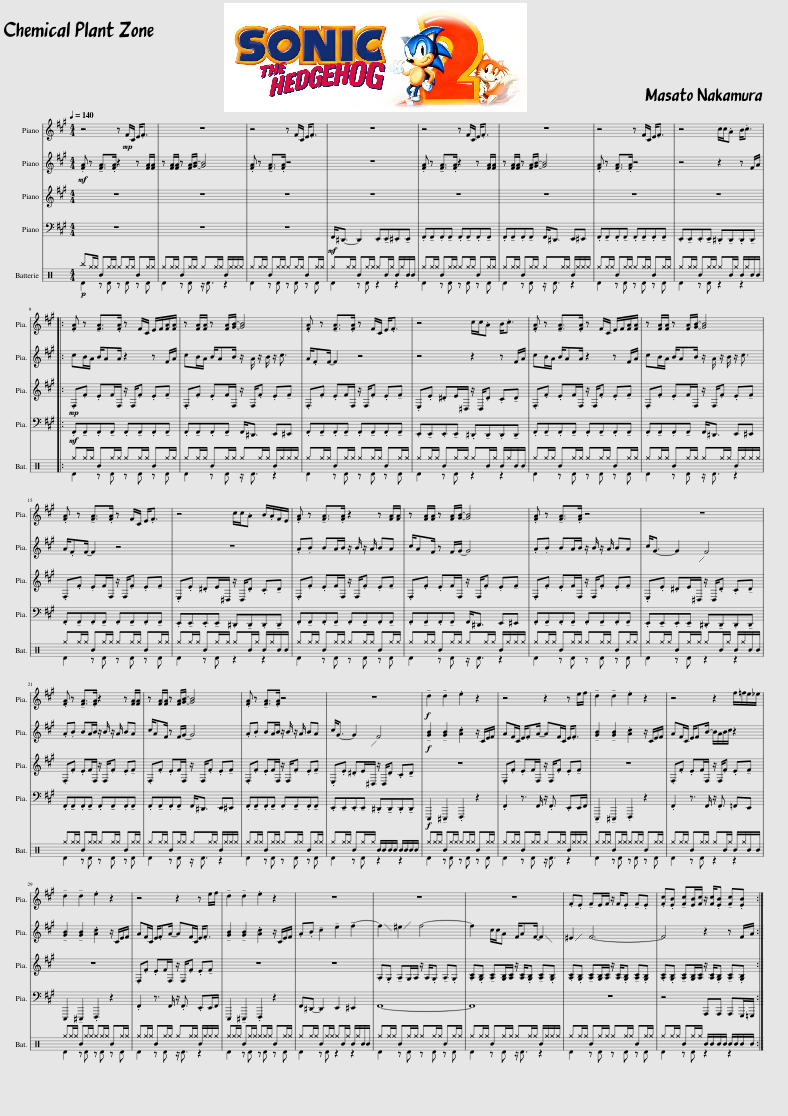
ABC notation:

X:1
%%score 1 2 3 4 ( 5 6 )
L:1/8
Q:1/4=140
M:4/4
I:linebreak $
K:A
V:1 treble
V:2 treble
V:3 treble
V:4 bass
V:5 perc
K:none
V:6 perc
K:none
V:1
 z4 z!mp! F/C/ E<.F | z8 | z4 z F/C/ E<.F | z8 | z4 z F/C/ E<.F | %5
 z8 | z4 z F/C/ E<.F | z4 c/c/.A B<.c |:$ .[FA] z !tenuto![FA]>.[FA] z F/C/ E/F/[FA]/[FA]/ | z [FA]/[FA]/ z [FA]/[GB]/- [GB]4 | %10
 .[FA] z !tenuto![FA]>.[FA] z F/C/ E<.F | z4 c/c/.A B<.c | .[FA] z !tenuto![FA]>.[FA] z F/C/ E/F/[FA]/[FA]/ | z [FA]/[FA]/ z [FA]/[GB]/- [GB]4 |$ .[FA] z !tenuto![FA]>.[FA] z F/C/ E<.F | %15
 z4 c/c/.A B/.A/F/E/ | .[FA] z !tenuto![FA]>.[FA] z2 z [FA]/[FA]/ | z [FA]/[FA]/ z [FA]/[GB]/- [GB]4 | .[FA] z !tenuto![FA]>.[FA] z4 | z8 |$ %20
 .[FA] z !tenuto![FA]>.[FA] z2 z [FA]/[FA]/ | z [FA]/[FA]/ z [FA]/[GB]/- [GB]4 | .[FA] z !tenuto![FA]>.[FA] z4 | z8 |!f! !tenuto!d2 !tenuto!d2 .e2 z2 | %25
 z4 z2 z e/f/ | !tenuto!d2 !tenuto!d2 .e2 z2 | z4 z2 f/=f/e/_e/ |$ !tenuto!d2 !tenuto!d2 .e2 z2 | z4 z2 z e/f/ | %30
 !tenuto!d2 !tenuto!d2 .e2 z2 | z8 | z8 | z8 | .F.E !tenuto!FE/F/ z/ F/.E !tenuto!F.E | %35
 .[Fc].[EB] !tenuto![Fc][EB]/[Fc]/ z/ [Fc]/.[EB] !tenuto![Fc].[EB] :| %36
V:2
!mf! .[FA] z !tenuto![FA]>.[FA] z2 z [FA]/[FA]/ | z [FA]/[FA]/ z [FA]/[GB]/- [GB]4 | .[FA] z !tenuto![FA]>.[FA] z4 | z8 | .[FA] z !tenuto![FA]>.[FA] z2 z [FA]/[FA]/ | %5
 z [FA]/[FA]/ z [FA]/[GB]/- [GB]4 | .[FA] z !tenuto![FA]>.[FA] z4 | z4 z2 z F/A/ |:$ cB/A/ B/AA/ z2 z F/A/ | cB/A/ B/AB/ z/ A/ z/ B/ z/ c3/2 | %10
 A/.FF/- F2 z4 | z4 z2 z F/A/ | cB/A/ B/AA/ z2 z F/A/ | cB/A/ B/AB/ z/ A/ z/ B/ z/ c3/2 |$ A/.FF/- F2 z4 | %15
 z8 | .A.B BA/B/ z/ B/ z/ A/ BA | c/AF/ z F/G/- G4 | .A.B BA/B/ z/ B/ z/ A/ BA | c<G- G2 !slide!F4 |$ %20
 .A.B BA/B/ z/ B/ z/ A/ BA | c/AF/ z F/G/- G4 | .A.B BA/B/ z/ B/ z/ A/ BA | c<G- G2 !slide!F4 |!f! !tenuto![GB]2 !tenuto![GB]2 .[Ac]2 z/ C/E/F/ | %25
 AF/C/ E/.FA/- AF/C/ E<.F | !tenuto![GB]2 !tenuto![GB]2 .[Ac]2 z/ C/E/F/ | AF/C/ E/FB/- B/A/B/c/ z2 |$ !tenuto![GB]2 !tenuto![GB]2 .[Ac]2 z/ C/E/F/ | AF/C/ E/.FA/- AF/C/ E<.F | %30
 !tenuto![GB]2 !tenuto![GB]2 .[Ac]2 z/ C/E/F/ | .A.B !tenuto!c2 !tenuto!e2 !tenuto!f2- | f2 ^e2 f4- | f2 c/c/A F/AF/- F2 | ^E2 F6- | %35
 F4 z2 z F/A/ :| %36
V:3
 z8 | z8 | z8 | z8 | z8 | %5
 z8 | z8 | z8 |:$!mp! .F,.F .EF/F,/ z/ F,/.F .E!tenuto!F | .F,.F .EF/F,/ z/ F,/.F .E!tenuto!F | %10
 .F,.F .EF/F,/ z/ F,/.F .E!tenuto!F | .E,.E .^DE/^D,/ z/ D,/.D .C!tenuto!D | .F,.F .EF/F,/ z/ F,/.F .E!tenuto!F | .F,.F .EF/F,/ z/ F,/.F .E!tenuto!F |$ .F,.F .EF/F,/ z/ F,/.F .E!tenuto!F | %15
 .E,.E .^DE/^D,/ z/ D,/.D .C!tenuto!D | .F,.F .EF/F,/ z/ F,/.F .E!tenuto!F | .F,.F .EF/F,/ z/ F,/.F .E!tenuto!F | .F,.F .EF/F,/ z/ F,/.F .E!tenuto!F | .E,.E .^DE/^D,/ z/ D,/.D .C!tenuto!D |$ %20
 .F,.F .EF/F,/ z/ F,/.F .E!tenuto!F | .F,.F .EF/F,/ z/ F,/.F .E!tenuto!F | .F,.F .EF/F,/ z/ F,/.F .E!tenuto!F | .E,.E .^DE/^D,/ z/ D,/.D .C!tenuto!D | z8 | %25
 .F,.F .EF/F,/ z/ F,/.F .E!tenuto!F | z8 | .F,.F .EF/F,/ z/ F,/.F .E!tenuto!F |$ z8 | .F,.F .EF/F,/ z/ F,/.F .E!tenuto!F | %30
 z8 | z8 | .A,.G, !tenuto!A,G,/A,/ z/ A,/.G, !tenuto!A,.G, | .[A,C].[G,B,] !tenuto![A,C][G,B,]/[A,C]/ z/ [A,C]/.[G,B,] !tenuto![A,C].[G,B,] | .[A,C].[G,B,] !tenuto![A,C][G,B,]/[A,C]/ z/ [A,C]/.[G,B,] !tenuto![A,C].[G,B,] | %35
 .[A,C].[G,B,] !tenuto![A,C][G,B,]/[A,C]/ z/ [A,C]/.[G,B,] !tenuto![A,C].[G,B,] :| %36
V:4
 z8 | z8 | z8 |!mf! F,,<^D,,- D,,2 .E,,!tenuto!E,,.^E,,!tenuto!E,, | .F,,!tenuto!F,,.F,,!tenuto!F,, .F,,!tenuto!F,,.F,,!tenuto!F,, | %5
 .F,,!tenuto!F,,.F,,!tenuto!F,, F,,<^D,, E,,^E,, | .F,,!tenuto!F,,.F,,!tenuto!F,, .F,,!tenuto!F,,.F,,!tenuto!F,, | .E,,!tenuto!E,,.E,,!tenuto!E,, .^D,,!tenuto!D,,.D,,!tenuto!D,, |:$!mf! .F,,!tenuto!F,,.F,,!tenuto!F,, .F,,!tenuto!F,,.F,,!tenuto!F,, | .F,,!tenuto!F,,.F,,!tenuto!F,, F,,<^D,, E,,^E,, | %10
 .F,,!tenuto!F,,.F,,!tenuto!F,, .F,,!tenuto!F,,.F,,!tenuto!F,, | .E,,!tenuto!E,,.E,,!tenuto!E,, .^D,,!tenuto!D,,.D,,!tenuto!D,, | .F,,!tenuto!F,,.F,,!tenuto!F,, .F,,!tenuto!F,,.F,,!tenuto!F,, | .F,,!tenuto!F,,.F,,!tenuto!F,, F,,<^D,, E,,^E,, |$ .F,,!tenuto!F,,.F,,!tenuto!F,, .F,,!tenuto!F,,.F,,!tenuto!F,, | %15
 .E,,!tenuto!E,,.E,,!tenuto!E,, .^D,,!tenuto!D,,.D,,!tenuto!D,, | .F,,!tenuto!F,,.F,,!tenuto!F,, .F,,!tenuto!F,,.F,,!tenuto!F,, | .F,,!tenuto!F,,.F,,!tenuto!F,, F,,<^D,, E,,^E,, | .F,,!tenuto!F,,.F,,!tenuto!F,, .F,,!tenuto!F,,.F,,!tenuto!F,, | .E,,!tenuto!E,,.E,,!tenuto!E,, .^D,,!tenuto!D,,.D,,!tenuto!D,, |$ %20
 .F,,!tenuto!F,,.F,,!tenuto!F,, .F,,!tenuto!F,,.F,,!tenuto!F,, | .F,,!tenuto!F,,.F,,!tenuto!F,, F,,<^D,, E,,^E,, | .F,,!tenuto!F,,.F,,!tenuto!F,, .F,,!tenuto!F,,.F,,!tenuto!F,, | .E,,!tenuto!E,,.E,,!tenuto!E,, .^D,,!tenuto!D,,.D,,!tenuto!D,, |!f! E,,,2 !tenuto!^E,,,2 .F,,,2 z2 | %25
 .F,,2 z3/2 F,,/ z/ .F,,3/2 .E,,E,,/F,,/ | !tenuto!E,,,2 !tenuto!^E,,,2 .F,,,2 z2 | .F,,2 z3/2 F,,/ z/ .F,,3/2 =F,,E,, |$ E,,,2 !tenuto!^E,,,2 .F,,,2 z2 | .F,,2 z3/2 F,,/ z/ .F,,3/2 .E,,E,,/F,,/ | %30
 E,,,2 !tenuto!^E,,,2 .F,,,2 z2 | F,,^D,,- D,,2 E,,2 ^E,,2 | F,,8- | F,,8 | z8 | %35
 z4 A,,,A,,, A,,,G,,,/=G,,,/ :| %36
V:5
[K:C]!p! ^b^g/^g/ B^g/^g/ ^g^g/^g/ B^g/^g/ | ^g^g/^g/ B^g/^g/ ^g^g/^g/ B/^g/^g/^g/ | ^g^g/^g/ B^g/^g/ ^g^g/^g/ B^g/^g/ | ^g^g/^g/ B^g/^g/ ^gB/^g/ B/^g/B/B/ | ^g^g/^g/ B^g/^g/ ^g^g/^g/ B^g/^g/ | %5
 ^g^g/^g/ B^g/^g/ ^g^g/^g/ B/^g/^g/^g/ | ^g^g/^g/ B^g/^g/ ^g^g/^g/ B^g/^g/ | ^g^g/^g/ B^g/^g/ ^gB/^g/ B/^g/B/B/ |:$ ^g^g/^g/ B^g/^g/ ^g^g/^g/ B^g/^g/ | ^g^g/^g/ B^g/^g/ ^g^g/^g/ B/^g/^g/^g/ | %10
 ^g^g/^g/ B^g/^g/ ^g^g/^g/ B^g/^g/ | ^g^g/^g/ B^g/^g/ ^gB/^g/ B/^g/B/B/ | ^g^g/^g/ B^g/^g/ ^g^g/^g/ B^g/^g/ | ^g^g/^g/ B^g/^g/ ^g^g/^g/ B/^g/^g/^g/ |$ ^g^g/^g/ B^g/^g/ ^g^g/^g/ B^g/^g/ | %15
 ^g^g/^g/ B^g/^g/ ^gB/^g/ B/^g/B/B/ | ^g^g/^g/ B^g/^g/ ^g^g/^g/ B^g/^g/ | ^g^g/^g/ B^g/^g/ ^g^g/^g/ B/^g/^g/^g/ | ^g^g/^g/ B^g/^g/ ^g^g/^g/ B^g/^g/ | ^g^g/^g/ B^g/^g/ ^gB/^g/ B/^g/B/B/ |$ %20
 ^g^g/^g/ B^g/^g/ ^g^g/^g/ B^g/^g/ | ^g^g/^g/ B^g/^g/ ^g^g/^g/ B/^g/^g/^g/ | ^g^g/^g/ B^g/^g/ ^g^g/^g/ B^g/^g/ | ^g^g/^g/ B^g/^g/ B/B/B/B/ B/B/B/B/ | ^g^g/^g/ B^g/^g/ ^g^g/^g/ B^g/^g/ | %25
 ^g^g/^g/ B^g/^g/ ^g^g/^g/ B/^g/^g/^g/ | ^g^g/^g/ B^g/^g/ ^g^g/^g/ B^g/^g/ | ^g^g/^g/ B^g/^g/ ^gB/^g/ B/^g/B/B/ |$ ^g^g/^g/ B^g/^g/ ^g^g/^g/ B^g/^g/ | ^g^g/^g/ B^g/^g/ ^g^g/^g/ B/^g/^g/^g/ | %30
 ^g^g/^g/ B^g/^g/ ^g^g/^g/ B^g/^g/ | ^g^g/^g/ B^g/^g/ ^gB/^g/ B/^g/B/B/ | ^g^g/^g/ B^g/^g/ ^g^g/^g/ B^g/^g/ | ^g^g/^g/ B^g/^g/ ^g^g/^g/ B/^g/^g/^g/ | ^g^g/^g/ B^g/^g/ ^g^g/^g/ B^g/^g/ | %35
 ^g^g/^g/ B^g/^g/ B/B/B/B/ B/B/B/B/ :| %36
V:6
[K:C] D2 z D z D z D | D2 z D z/ D3/2 z2 | D2 z D z D z D | D2 z D z2 z2 | D2 z D z D z D | %5
 D2 z D z/ D3/2 z2 | D2 z D z D z D | D2 z D z2 z2 |:$ D2 z D z D z D | D2 z D z/ D3/2 z2 | %10
 D2 z D z D z D | D2 z D z2 z2 | D2 z D z D z D | D2 z D z/ D3/2 z2 |$ D2 z D z D z D | %15
 D2 z D z2 z2 | D2 z D z D z D | D2 z D z/ D3/2 z2 | D2 z D z D z D | D2 z D z2 z2 |$ %20
 D2 z D z D z D | D2 z D z/ D3/2 z2 | D2 z D z D z D | D2 z D z2 z2 | D2 z D z D z D | %25
 D2 z D z/ D3/2 z2 | D2 z D z D z D | D2 z D z2 z2 |$ D2 z D z D z D | D2 z D z/ D3/2 z2 | %30
 D2 z D z D z D | D2 z D z2 z2 | D2 z D z D z D | D2 z D z/ D3/2 z2 | D2 z D z D z D | %35
 D2 z D z2 z2 :| %36
